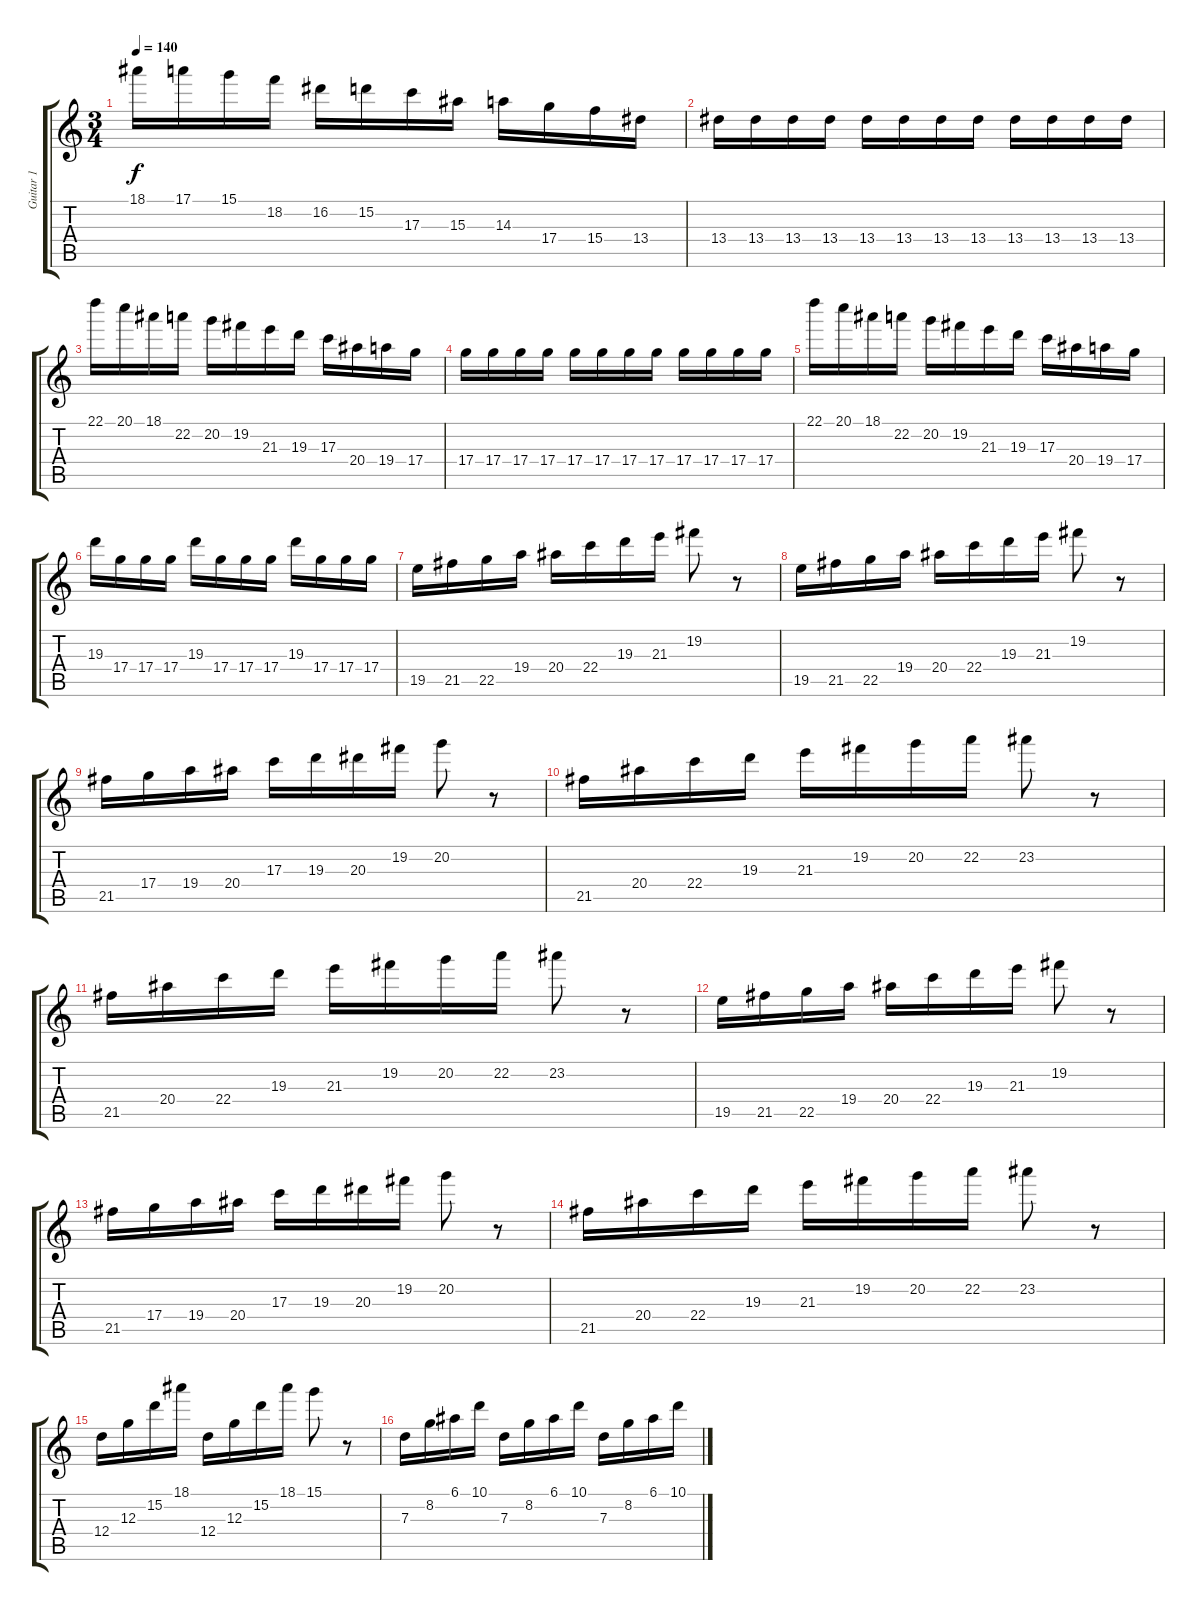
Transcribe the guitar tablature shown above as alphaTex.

\track ("Guitar 1" "Guitar 1") {instrument distortionguitar}
\staff {score tabs}
\tuning (E4 B3 G3 D3 A2 E2) {hide}
\ts (3 4)
\tempo 140
\clef g2
\ks c
18.1.16{dy f} 17.1.16 15.1.16 18.2.16 16.2.16 15.2.16 17.3.16 15.3.16 14.3.16 17.4.16 15.4.16 13.4.16 |
13.4.16 13.4.16 13.4.16 13.4.16 13.4.16 13.4.16 13.4.16 13.4.16 13.4.16 13.4.16 13.4.16 13.4.16 |
22.1.16 20.1.16 18.1.16 22.2.16 20.2.16 19.2.16 21.3.16 19.3.16 17.3.16 20.4.16 19.4.16 17.4.16 |
17.4.16 17.4.16 17.4.16 17.4.16 17.4.16 17.4.16 17.4.16 17.4.16 17.4.16 17.4.16 17.4.16 17.4.16 |
22.1.16 20.1.16 18.1.16 22.2.16 20.2.16 19.2.16 21.3.16 19.3.16 17.3.16 20.4.16 19.4.16 17.4.16 |
19.3.16 17.4.16 17.4.16 17.4.16 19.3.16 17.4.16 17.4.16 17.4.16 19.3.16 17.4.16 17.4.16 17.4.16 |
19.5.16 21.5.16 22.5.16 19.4.16 20.4.16 22.4.16 19.3.16 21.3.16 19.2.8 r.8 |
19.5.16 21.5.16 22.5.16 19.4.16 20.4.16 22.4.16 19.3.16 21.3.16 19.2.8 r.8 |
21.5.16 17.4.16 19.4.16 20.4.16 17.3.16 19.3.16 20.3.16 19.2.16 20.2.8 r.8 |
21.5.16 20.4.16 22.4.16 19.3.16 21.3.16 19.2.16 20.2.16 22.2.16 23.2.8 r.8 |
21.5.16 20.4.16 22.4.16 19.3.16 21.3.16 19.2.16 20.2.16 22.2.16 23.2.8 r.8 |
19.5.16 21.5.16 22.5.16 19.4.16 20.4.16 22.4.16 19.3.16 21.3.16 19.2.8 r.8 |
21.5.16 17.4.16 19.4.16 20.4.16 17.3.16 19.3.16 20.3.16 19.2.16 20.2.8 r.8 |
21.5.16 20.4.16 22.4.16 19.3.16 21.3.16 19.2.16 20.2.16 22.2.16 23.2.8 r.8 |
12.4.16 12.3.16 15.2.16 18.1.16 12.4.16 12.3.16 15.2.16 18.1.16 15.1.8 r.8 |
7.3.16 8.2.16 6.1.16 10.1.16 7.3.16 8.2.16 6.1.16 10.1.16 7.3.16 8.2.16 6.1.16 10.1.16
